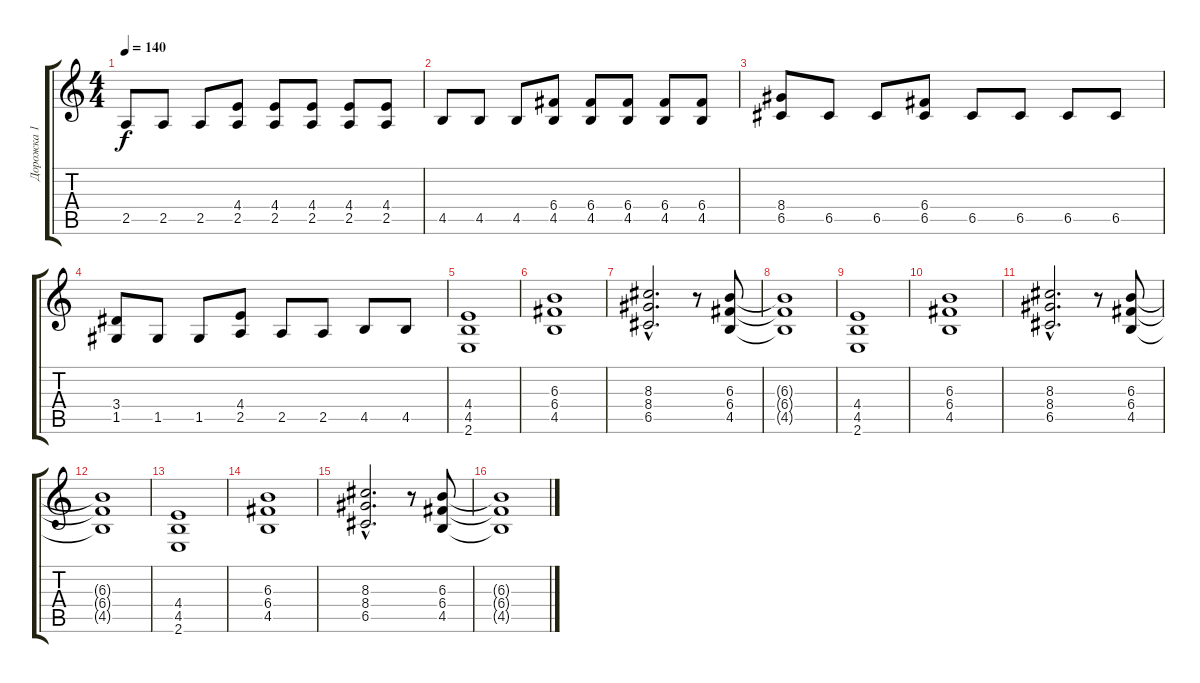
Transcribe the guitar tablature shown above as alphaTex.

\track ("Дорожка 1" "Дорожка 1") {instrument distortionguitar}
\staff {score tabs}
\tuning (D4 A3 F3 C3 G2 D2) {hide}
\ts (4 4)
\tempo 140
\clef g2
\ks c
2.5.8{dy f} 2.5.8 2.5.8 (4.4 2.5).8 (4.4 2.5).8 (4.4 2.5).8 (4.4 2.5).8 (4.4 2.5).8 |
4.5.8 4.5.8 4.5.8 (6.4 4.5).8 (6.4 4.5).8 (6.4 4.5).8 (6.4 4.5).8 (6.4 4.5).8 |
(8.4 6.5).8 6.5.8 6.5.8 (6.4 6.5).8 6.5.8 6.5.8 6.5.8 6.5.8 |
(3.4 1.5).8 1.5.8 1.5.8 (4.4 2.5).8 2.5.8 2.5.8 4.5.8 4.5.8 |
(4.4 4.5 2.6).1 |
(6.3 6.4 4.5).1 |
(8.3{hac} 8.4{hac} 6.5{hac}).2{d} r.8 (6.3 6.4 4.5).8 |
(6.3{t} 6.4{t} 4.5{t}).1 |
(4.4 4.5 2.6).1 |
(6.3 6.4 4.5).1 |
(8.3{hac} 8.4{hac} 6.5{hac}).2{d} r.8 (6.3 6.4 4.5).8 |
(6.3{t} 6.4{t} 4.5{t}).1 |
(4.4 4.5 2.6).1 |
(6.3 6.4 4.5).1 |
(8.3{hac} 8.4{hac} 6.5{hac}).2{d} r.8 (6.3 6.4 4.5).8 |
(6.3{t} 6.4{t} 4.5{t}).1
